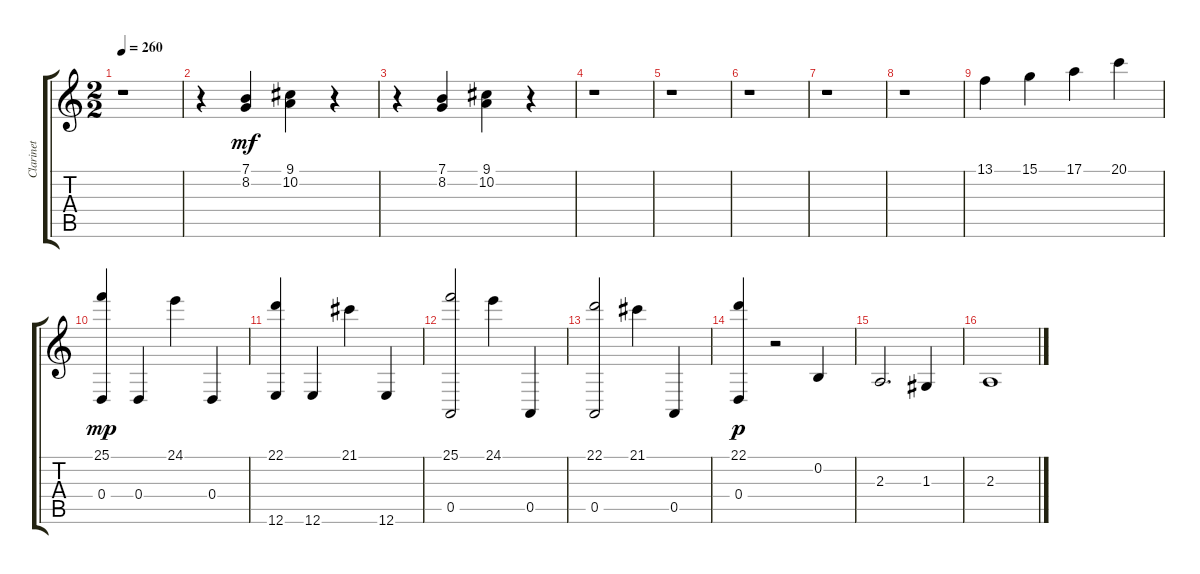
\track ("Clarinet" "Clarinet") {instrument clarinet}
\staff {score tabs}
\tuning (E4 B3 G3 D3 A2 E2) {hide}
\ts (2 2)
\tempo 260
\clef g2
\ks c
r.1{dy mf} |
r.4 (7.1 8.2).4 (9.1 10.2).4 r.4 |
r.4 (7.1 8.2).4 (9.1 10.2).4 r.4 |
r.1 |
r.1 |
r.1 |
r.1 |
r.1 |
13.1.4 15.1.4 17.1.4 20.1.4 |
(25.1 0.4).4{dy mp} 0.4.4 24.1.4 0.4.4 |
(22.1 12.6).4 12.6.4 21.1.4 12.6.4 |
(25.1 0.5).2 24.1.4 0.5.4 |
(22.1 0.5).2 21.1.4 0.5.4 |
(22.1 0.4).4{dy p} r.2 0.2.4 |
2.3.2{d} 1.3.4 |
2.3.1
